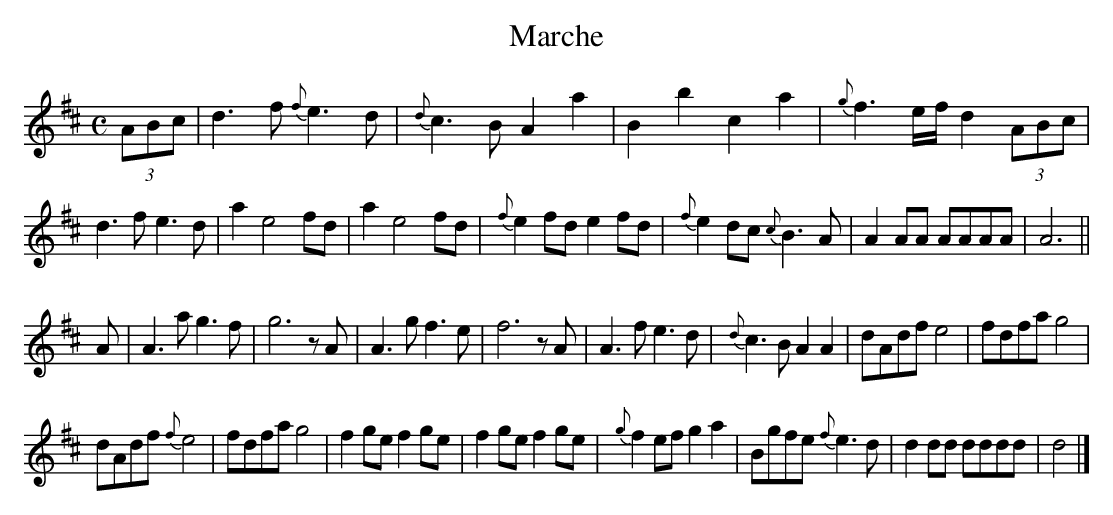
X:1
T:Marche
K:Dmaj
M:C
L:1/8
(3ABc|d3 f {f}e3 d|{d}c3 B A2 a2|B2 b2 c2 a2|{g}f3 e/2f/2 d2 (3ABc|
d3 f e3 d|a2 e4 fd|a2 e4 fd|{f}e2 fd e2 fd|{f}e2 dc {c}B3 A|A2 AA AAAA|A6||
A|A3 a g3 f|g6 z A|A3 g f3 e|f6 z A|A3 f e3 d|{d}c3 B A2 A2|dAdf e4|fdfa g4|
dAdf {f}e4|fdfa g4|f2 ge f2 ge|f2 ge f2 ge|{g}f2 ef g2 a2|Bgfe {f}e3 d|d2 dd dddd|d4|]
